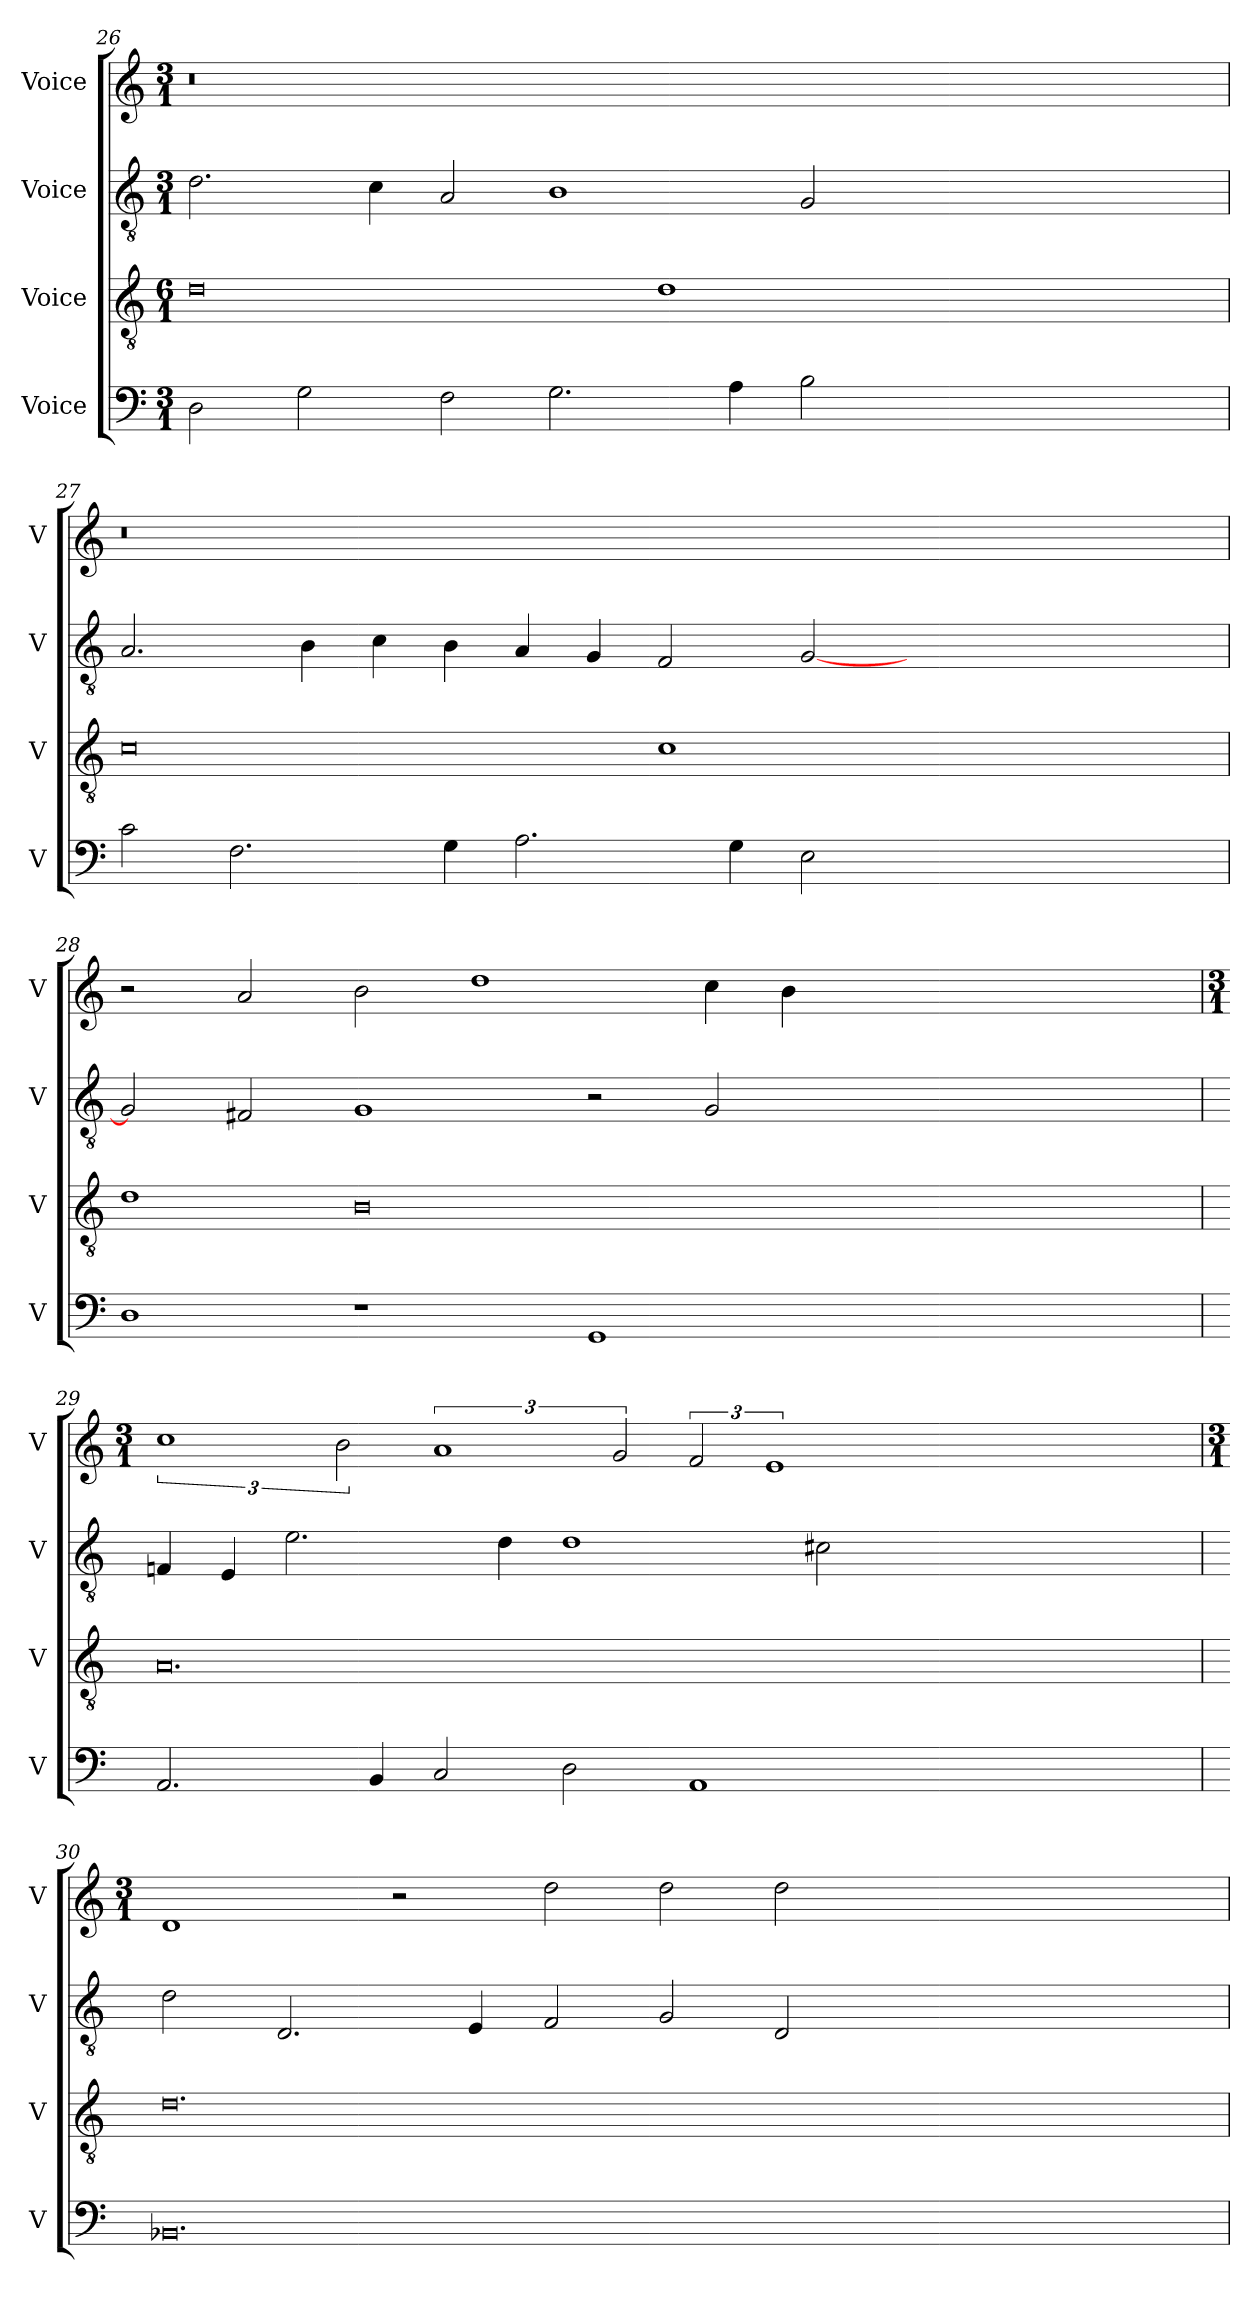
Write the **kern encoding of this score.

**kern	**kern	**kern	**kern
*part4	*part3	*part2	*part1
*staff4	*staff3	*staff2	*staff1
*I"Voice	*I"Voice	*I"Voice	*I"Voice
*I'V	*I'V	*I'V	*I'V
!!LO:LB:g=z
*clefF4	*clefGv2	*clefGv2	*clefG2
*k[]	*k[]	*k[]	*k[]
*M3/1	*M6/1	*M3/1	*M3/1
=26	=26	=26	=26
2D\	0d	2.d\	0.r
2G\	.	.	.
.	.	4c\	.
2F\	.	2A/	.
2.G\	.	1B	.
.	1d	.	.
4A\	.	.	.
2B\	.	2G/	.
0.ryy	0.ryy	0.ryy	0.ryy
!!LO:PB:g=z
=27	=27	=27	=27
2c\	0c	2.A/	0.r
2.F\	.	.	.
.	.	4B\	.
.	.	4c\	.
4G\	.	4B\	.
2.A\	.	4A/	.
.	.	4G/	.
.	1c	2F/	.
4G\	.	.	.
2E\	.	[2G/	.
0.ryy	0.ryy	0.ryy	0.ryy
!!LO:LB:g=z
=28	=28	=28	=28
1D	1d	2G/]	2r
.	.	2F#X/	2a/
1r	0B	1G	2b\
.	.	.	1dd
1GG	.	2r	.
.	.	2G/	4cc\
.	.	.	4b\
0.ryy	0.ryy	0.ryy	0.ryy
!!LO:LB:g=z
=29	=29	=29	=29
*	*	*	*M3/1
2.AA/	0.A	4Fn/	3%2cc
.	.	4E/	.
.	.	2.e\	.
.	.	.	3b\
4BB/	.	.	.
2C/	.	.	3%2a
.	.	4d\	.
2D\	.	1d	.
.	.	.	3g/
1AA	.	.	3f/
.	.	.	3%2e
.	.	2c#X\	.
0.ryy	0.ryy	0.ryy	0.ryy
!!LO:LB:g=z
=30	=30	=30	=30
*	*	*	*M3/1
0.BB-X	0.d	2d\	1d
.	.	2.D/	.
.	.	.	2r
.	.	4E/	.
.	.	2F/	2dd\
.	.	2G/	2dd\
.	.	2D/	2dd\
0.ryy	0.ryy	0.ryy	0.ryy
=	=	=	=
*-	*-	*-	*-
